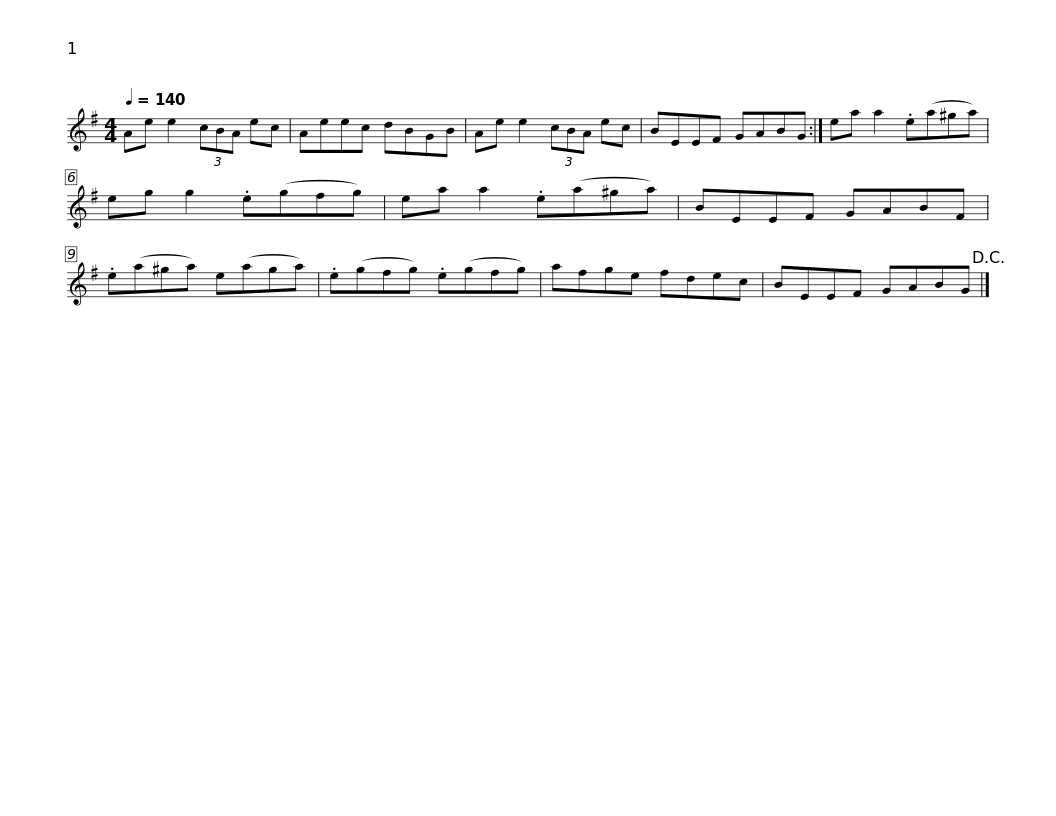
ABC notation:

X:1
L:1/8
Q:1/4=140
M:4/4
I:linebreak $
K:Emin
V:1 treble
V:1
 Ae e2 (3cBA ec | Aeec dBGB | Ae e2 (3cBA ec | BEEF GABG :| ea a2 .e(a^ga) |$ %5
 eg g2 .e(gfg) | ea a2 .e(a^ga) | BEEF GABF | .e(a^ga) e(aga) | .e(gfg) .e(gfg) |$ %10
 afge fdec | BEEF GABG!D.C.! |] %12
